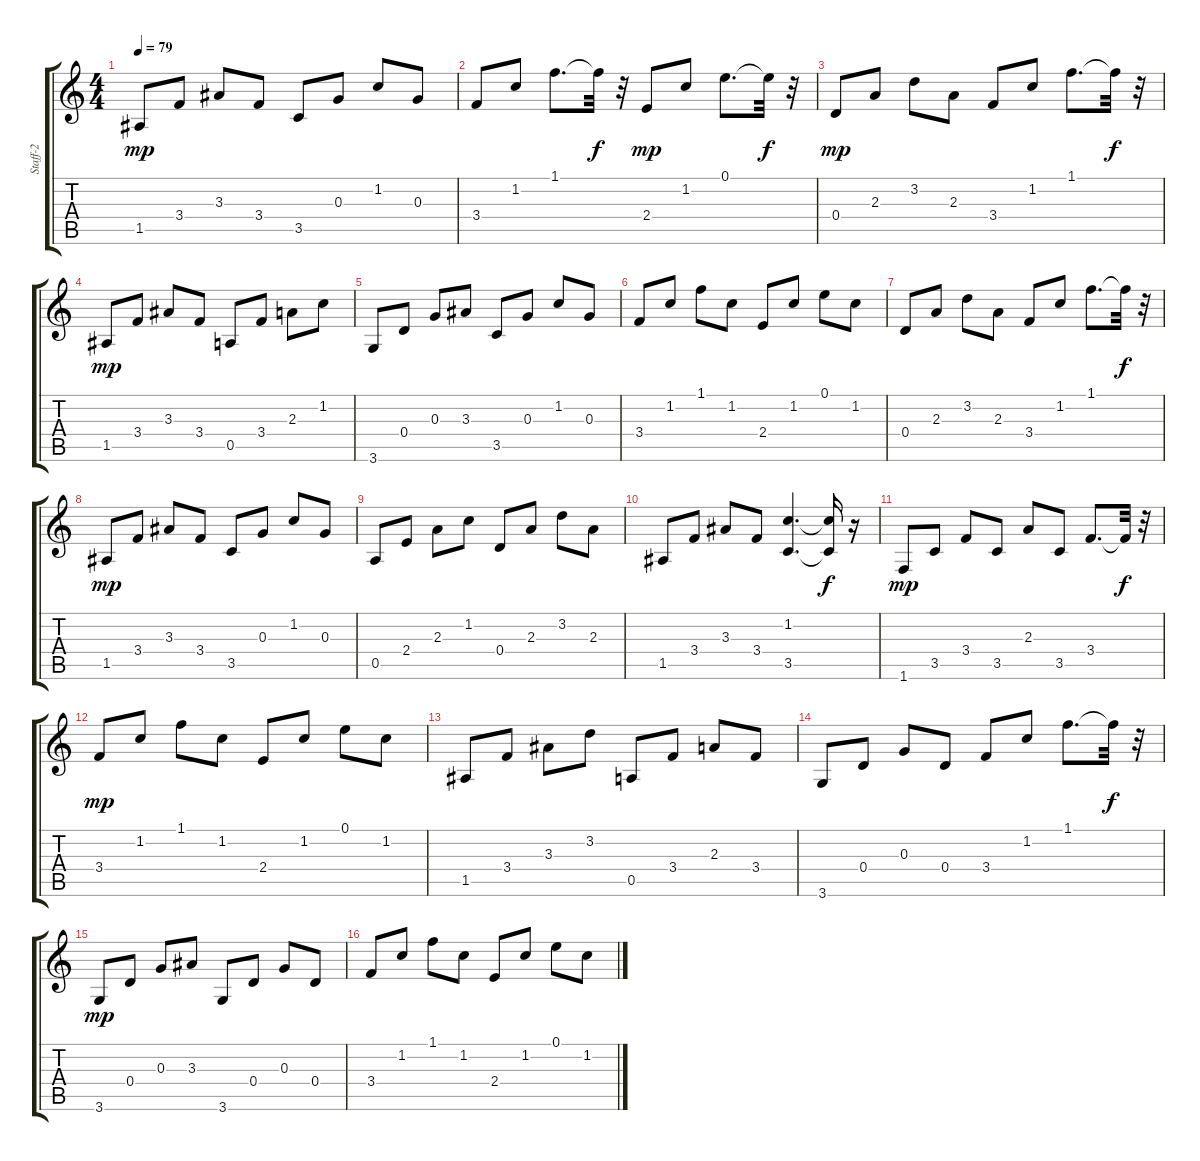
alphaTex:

\track ("Staff-2" "Staff-2") {instrument acousticguitarsteel}
\staff {score tabs}
\tuning (E4 B3 G3 D3 A2 E2) {hide}
\ts (4 4)
\tempo 79
\clef g2
\ks c
1.5.8{dy mp} 3.4.8 3.3.8 3.4.8 3.5.8 0.3.8 1.2.8 0.3.8 |
3.4.8 1.2.8 1.1.8{d} 1.1{t}.32{dy f} r.32 2.4.8{dy mp} 1.2.8 0.1.8{d} 0.1{t}.32{dy f} r.32 |
0.4.8{dy mp} 2.3.8 3.2.8 2.3.8 3.4.8 1.2.8 1.1.8{d} 1.1{t}.32{dy f} r.32 |
1.5.8{dy mp} 3.4.8 3.3.8 3.4.8 0.5.8 3.4.8 2.3.8 1.2.8 |
3.6.8 0.4.8 0.3.8 3.3.8 3.5.8 0.3.8 1.2.8 0.3.8 |
3.4.8 1.2.8 1.1.8 1.2.8 2.4.8 1.2.8 0.1.8 1.2.8 |
0.4.8 2.3.8 3.2.8 2.3.8 3.4.8 1.2.8 1.1.8{d} 1.1{t}.32{dy f} r.32 |
1.5.8{dy mp} 3.4.8 3.3.8 3.4.8 3.5.8 0.3.8 1.2.8 0.3.8 |
0.5.8 2.4.8 2.3.8 1.2.8 0.4.8 2.3.8 3.2.8 2.3.8 |
1.5.8 3.4.8 3.3.8 3.4.8 (1.2 3.5).4{d} (1.2{t} 3.5{t}).16{dy f} r.16 |
1.6.8{dy mp} 3.5.8 3.4.8 3.5.8 2.3.8 3.5.8 3.4.8{d} 3.4{t}.32{dy f} r.32 |
3.4.8{dy mp} 1.2.8 1.1.8 1.2.8 2.4.8 1.2.8 0.1.8 1.2.8 |
1.5.8 3.4.8 3.3.8 3.2.8 0.5.8 3.4.8 2.3.8 3.4.8 |
3.6.8 0.4.8 0.3.8 0.4.8 3.4.8 1.2.8 1.1.8{d} 1.1{t}.32{dy f} r.32 |
3.6.8{dy mp} 0.4.8 0.3.8 3.3.8 3.6.8 0.4.8 0.3.8 0.4.8 |
3.4.8 1.2.8 1.1.8 1.2.8 2.4.8 1.2.8 0.1.8 1.2.8
